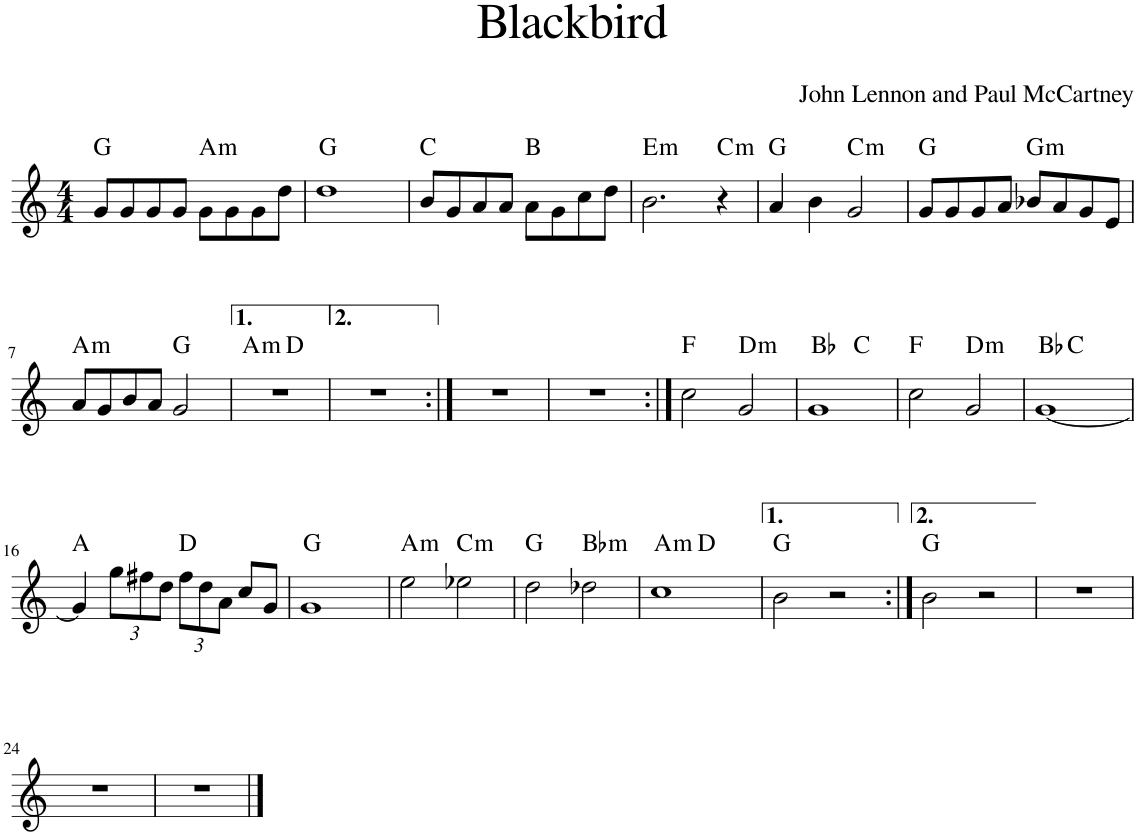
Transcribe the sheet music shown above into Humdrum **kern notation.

**kern	**harte
*part1	*part1
*staff1	*
*I"Piano	*
*I'Pno.	*
*clefG2	*
*k[]	*
*M4/4	*
=1	=1
8g/L	G:maj
8g/	.
8g/	.
8g/J	.
!	!LO:H:kt=m
8g\L	A:min
8g\	.
8g\	.
8dd\J	.
=2	=2
1dd	G:maj
=3	=3
8b/L	C:maj
8g/	.
8a/	.
8a/J	.
8a\L	B:maj
8g\	.
8cc\	.
8dd\J	.
=4	=4
!	!LO:H:kt=m
2.b\	E:min
!	!LO:H:kt=m
4r	C:min
=5	=5
4a/	G:maj
4b\	.
!	!LO:H:kt=m
2g/	C:min
=6	=6
8g/L	G:maj
8g/	.
8g/	.
8a/J	.
!	!LO:H:kt=m
8b-X/L	G:min
8a/	.
8g/	.
8e/J	.
!!LO:LB:g=z
=7	=7
!	!LO:H:kt=m
8a/L	A:min
8g/	.
8b/	.
8a/J	.
2g/	G:maj
=8	=8
!	!LO:H:kt=m
*^	*
1r	2ryy	A:min
.	2ryy	D:maj
*v	*v	*
=9	=9
1r	.
=10:|!	=10:|!
1r	.
=11	=11
1r	.
=12:|!	=12:|!
2cc\	F:maj
!	!LO:H:kt=m
2g/	D:min
=13	=13
*^	*
1g	2ryy	Bb:maj
.	2ryy	C:maj
*v	*v	*
=14	=14
2cc\	F:maj
!	!LO:H:kt=m
2g/	D:min
=15	=15
*^	*
[1g	4ryy	Bb:maj
.	2.ryy	C:maj
*v	*v	*
!!LO:LB:g=z
=16	=16
4g/]	A:maj
*Xbrackettup	*
12gg\L	.
12ff#X\	.
12dd\J	.
12ff#\L	D:maj
12dd\	.
12a\J	.
8cc/L	.
8g/J	.
=17	=17
1g	G:maj
=18	=18
!	!LO:H:kt=m
2ee\	A:min
!	!LO:H:kt=m
2ee-X\	C:min
=19	=19
2dd\	G:maj
!	!LO:H:kt=m
2dd-X\	Bb:min
=20	=20
!	!LO:H:kt=m
*^	*
1cc	4ryy	A:min
.	2.ryy	D:maj
*v	*v	*
=21	=21
2b\	G:maj
2r	.
=22:|!	=22:|!
2b\	G:maj
2r	.
=23	=23
1r	.
!!LO:LB:g=z
=24	=24
1r	.
=25	=25
1r	.
==	==
*-	*-
